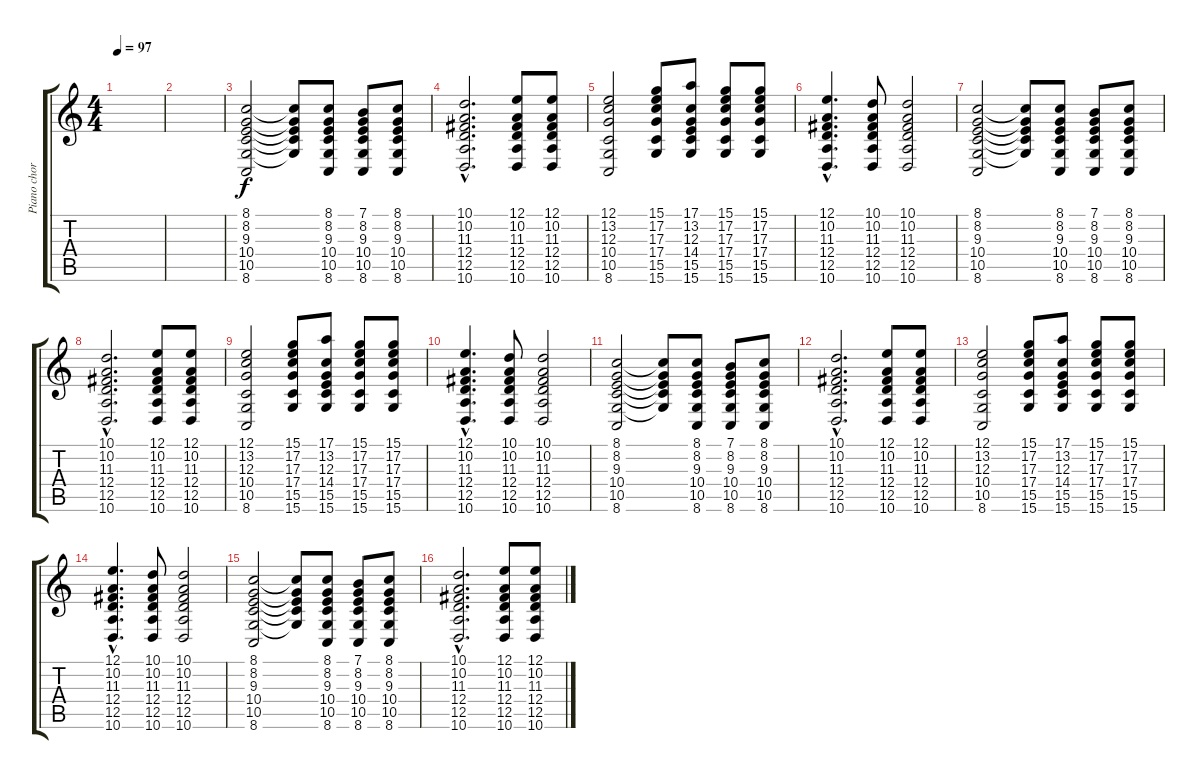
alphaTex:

\track ("Piano chords" "Piano chor") {instrument acousticgrandpiano}
\staff {score tabs}
\tuning (E4 B3 G3 D3 A2 E2) {hide}
\ts (4 4)
\tempo 97
\clef g2
\ks c
|
|
(8.1 8.2 9.3 10.4 10.5 8.6).2 (8.1{t} 8.2{t} 9.3{t} 10.4{t} 10.5{t}).8 (8.1 8.2 9.3 10.4 10.5 8.6).8 (7.1 8.2 9.3 10.4 10.5 8.6).8 (8.1 8.2 9.3 10.4 10.5 8.6).8 |
(10.1{hac} 10.2{hac} 11.3{hac} 12.4{hac} 12.5{hac} 10.6{hac}).2{d} (12.1 10.2 11.3 12.4 12.5 10.6).8 (12.1 10.2 11.3 12.4 12.5 10.6).8 |
(12.1 13.2 12.3 10.4 10.5 8.6).2 (15.1 17.2 17.3 17.4 15.5 15.6).8 (17.1 13.2 12.3 14.4 15.5 15.6).8 (15.1 17.2 17.3 17.4 15.5 15.6).8 (15.1 17.2 17.3 17.4 15.5 15.6).8 |
(12.1{hac} 10.2{hac} 11.3{hac} 12.4{hac} 12.5{hac} 10.6{hac}).4{d} (10.1 10.2 11.3 12.4 12.5 10.6).8 (10.1 10.2 11.3 12.4 12.5 10.6).2 |
(8.1 8.2 9.3 10.4 10.5 8.6).2 (8.1{t} 8.2{t} 9.3{t} 10.4{t} 10.5{t}).8 (8.1 8.2 9.3 10.4 10.5 8.6).8 (7.1 8.2 9.3 10.4 10.5 8.6).8 (8.1 8.2 9.3 10.4 10.5 8.6).8 |
(10.1{hac} 10.2{hac} 11.3{hac} 12.4{hac} 12.5{hac} 10.6{hac}).2{d} (12.1 10.2 11.3 12.4 12.5 10.6).8 (12.1 10.2 11.3 12.4 12.5 10.6).8 |
(12.1 13.2 12.3 10.4 10.5 8.6).2 (15.1 17.2 17.3 17.4 15.5 15.6).8 (17.1 13.2 12.3 14.4 15.5 15.6).8 (15.1 17.2 17.3 17.4 15.5 15.6).8 (15.1 17.2 17.3 17.4 15.5 15.6).8 |
(12.1{hac} 10.2{hac} 11.3{hac} 12.4{hac} 12.5{hac} 10.6{hac}).4{d} (10.1 10.2 11.3 12.4 12.5 10.6).8 (10.1 10.2 11.3 12.4 12.5 10.6).2 |
(8.1 8.2 9.3 10.4 10.5 8.6).2{volume 11} (8.1{t} 8.2{t} 9.3{t} 10.4{t} 10.5{t}).8 (8.1 8.2 9.3 10.4 10.5 8.6).8 (7.1 8.2 9.3 10.4 10.5 8.6).8 (8.1 8.2 9.3 10.4 10.5 8.6).8 |
(10.1{hac} 10.2{hac} 11.3{hac} 12.4{hac} 12.5{hac} 10.6{hac}).2{d} (12.1 10.2 11.3 12.4 12.5 10.6).8 (12.1 10.2 11.3 12.4 12.5 10.6).8 |
(12.1 13.2 12.3 10.4 10.5 8.6).2 (15.1 17.2 17.3 17.4 15.5 15.6).8 (17.1 13.2 12.3 14.4 15.5 15.6).8 (15.1 17.2 17.3 17.4 15.5 15.6).8 (15.1 17.2 17.3 17.4 15.5 15.6).8 |
(12.1{hac} 10.2{hac} 11.3{hac} 12.4{hac} 12.5{hac} 10.6{hac}).4{d} (10.1 10.2 11.3 12.4 12.5 10.6).8 (10.1 10.2 11.3 12.4 12.5 10.6).2 |
(8.1 8.2 9.3 10.4 10.5 8.6).2 (8.1{t} 8.2{t} 9.3{t} 10.4{t} 10.5{t}).8 (8.1 8.2 9.3 10.4 10.5 8.6).8 (7.1 8.2 9.3 10.4 10.5 8.6).8 (8.1 8.2 9.3 10.4 10.5 8.6).8 |
(10.1{hac} 10.2{hac} 11.3{hac} 12.4{hac} 12.5{hac} 10.6{hac}).2{d} (12.1 10.2 11.3 12.4 12.5 10.6).8 (12.1 10.2 11.3 12.4 12.5 10.6).8
